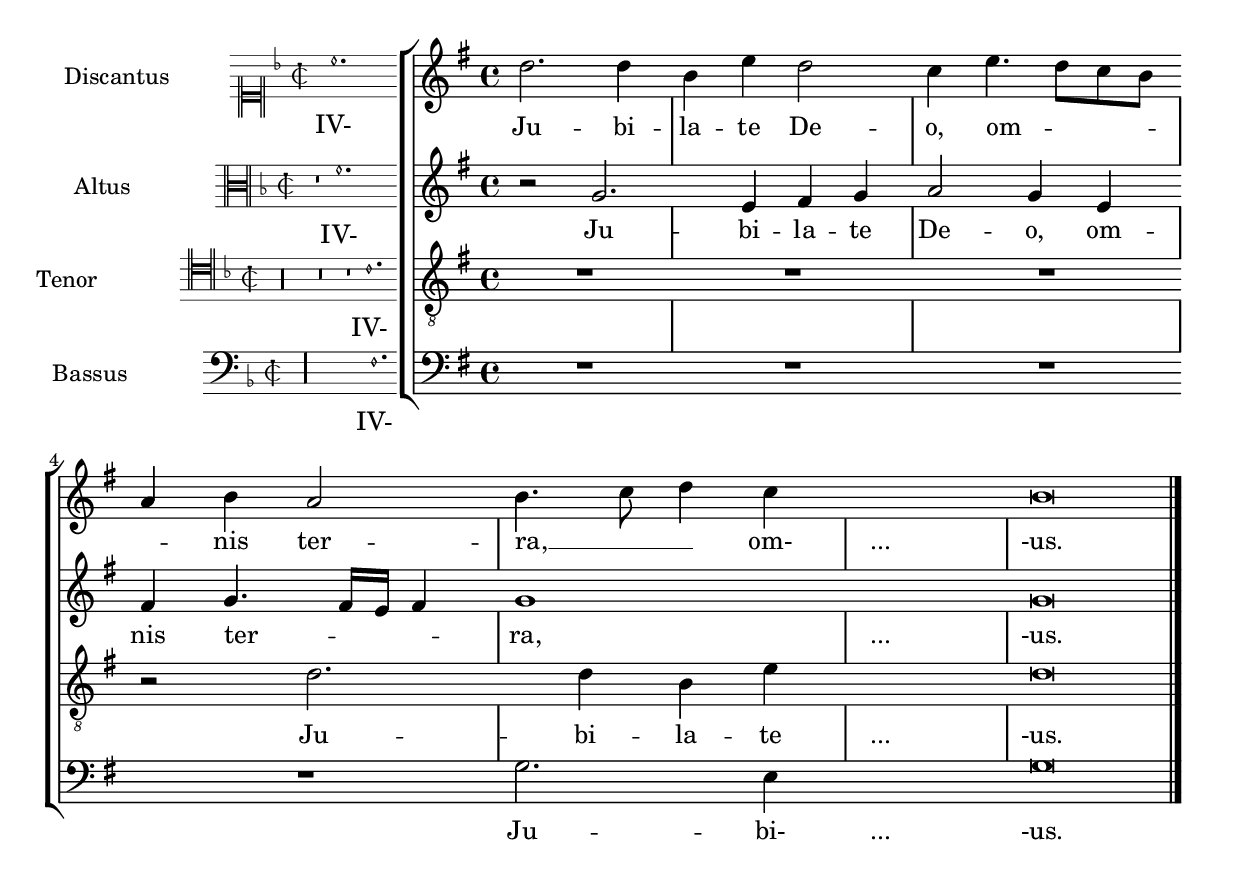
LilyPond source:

% DO NOT EDIT this file manually; it is automatically
% generated from Documentation/snippets/new
% Make any changes in Documentation/snippets/new/
% and then run scripts/auxiliar/makelsr.py
%
% This file is in the public domain.
%% Note: this file works from version 2.13.36
\version "2.13.36"

\header {
%% Translation of GIT committish: 91eeed36c877fe625d957437d22081721c8c6345
  texidoces = "
Los «incipit» se pueden escribir utilizando el grob del nombre del
instruemento, pero manteniendo independientes las definiciones del
nombre del instrumento y del incipit."

 doctitlees = "Incipit"

  lsrtags = "staff-notation, ancient-notation"
  texidoc = "
Incipits can be added using the instrument name grob, but keeping
separate the instrument name definition and the incipit definition.
"
  doctitle = "Incipit"
} % begin verbatim


incipit =
#(define-music-function (parser location incipit-music) (ly:music?)
  #{
    \once \override Staff.InstrumentName #'self-alignment-X = #RIGHT
    \once \override Staff.InstrumentName #'self-alignment-Y = #UP
    \once \override Staff.InstrumentName #'Y-offset =
      #(lambda (grob)
         (+ 4 (system-start-text::calc-y-offset grob)))
    \once \override Staff.InstrumentName #'padding = #0.3
    \once \override Staff.InstrumentName #'stencil =
      #(lambda (grob)
         (let* ((instrument-name (ly:grob-property grob 'long-text))
                (layout (ly:output-def-clone (ly:grob-layout grob)))
                (music (make-sequential-music
                        (list (context-spec-music
                               (make-sequential-music
                                (list (make-property-set
                                       'instrumentName instrument-name)
                                      (make-grob-property-set
                                       'VerticalAxisGroup
                                       'Y-extent '(-4 . 4))))
                               'MensuralStaff)
                              $incipit-music)))
                (score (ly:make-score music))
                (mm (ly:output-def-lookup layout 'mm))
                (indent (ly:output-def-lookup layout 'indent))
                (width (ly:output-def-lookup layout 'incipit-width))
                (incipit-width (if (number? width)
                                   (* width mm)
                                   (* indent 0.5))))

           (ly:output-def-set-variable! layout 'indent (- indent
                                                          incipit-width))
           (ly:output-def-set-variable! layout 'line-width indent)
           (ly:output-def-set-variable! layout 'ragged-right #f)
           (ly:output-def-set-variable! layout 'ragged-last #f)
           (ly:output-def-set-variable! layout 'system-count 1)
           (ly:score-add-output-def! score layout)
           (ly:grob-set-property! grob 'long-text
                                  (markup #:score score))
           (system-start-text::print grob)))
  #})

%%%%%%%%%%%%%%%%%%%%%%%%%

global = {
  \set Score.skipBars = ##t
  \key g \major
  \time 4/4

  % the actual music
  \skip 1*8

  % let finis bar go through all staves
  \override Staff.BarLine #'transparent = ##f

  % finis bar
  \bar "|."
}

discantusIncipit = <<
  \new MensuralVoice = "discantusIncipit" <<
    \repeat unfold 9 { s1 \noBreak }
    {
      \clef "neomensural-c1"
      \key f \major
      \time 2/2
      c''1.
    }
  >>
  \new Lyrics \lyricsto discantusIncipit { IV- }
>>

discantusNotes = {
  \transpose c' c'' {
    \clef "treble"
    d'2. d'4 |
    b e' d'2 |
    c'4 e'4.( d'8 c' b |
    a4) b a2 |
    b4.( c'8 d'4) c'4 |
    \once \override NoteHead #'transparent = ##t
    c'1 |
    b\breve |
  }
}

discantusLyrics = \lyricmode {
  Ju -- bi -- |
  la -- te De -- |
  o, om --
  nis ter -- |
  ra, __ om- |
  "..." |
  -us. |
}

altusIncipit = <<
  \new MensuralVoice = "altusIncipit" <<
    \repeat unfold 9 { s1 \noBreak }
    {
      \clef "neomensural-c3"
      \key f \major
      \time 2/2
      r1 f'1.
    }
  >>
  \new Lyrics \lyricsto altusIncipit { IV- }
>>

altusNotes = {
  \transpose c' c'' {
    \clef "treble"
    % two measures
    r2 g2. e4 fis g |
    a2 g4 e |
    fis g4.( fis16 e fis4) |
    g1 |
    \once \override NoteHead #'transparent = ##t
    g1 |
    g\breve |
  }
}

altusLyrics = \lyricmode {
  % two measures
  Ju -- bi -- la -- te |
  De -- o, om -- |
  nis ter -- ra, |
  "..." |
  -us. |
}

tenorIncipit = <<
  \new MensuralVoice = "tenorIncipit" <<
    \repeat unfold 9 { s1 \noBreak }
    {
      \clef "neomensural-c4"
      \key f \major
      \time 2/2
      r\longa
      r\breve
      r1 c'1.
    }
  >>
  \new Lyrics \lyricsto tenorIncipit { IV- }
>>

tenorNotes = {
  \transpose c' c' {
    \clef "treble_8"
    R1 |
    R1 |
    R1 |
    % two measures
    r2 d'2. d'4 b e' |
    \once \override NoteHead #'transparent = ##t
    e'1 |
    d'\breve |
  }
}

tenorLyrics = \lyricmode {
  % two measures
  Ju -- bi -- la -- te |
  "..." |
  -us.
}

bassusIncipit = <<
  \new MensuralVoice = "bassusIncipit" <<
    \repeat unfold 9 { s1 \noBreak }
    {
      \clef "bass"
      \key f \major
      \time 2/2
      %% incipit
      r\maxima
      f1.
    }
  >>
  \new Lyrics \lyricsto bassusIncipit { IV- }
>>

bassusNotes = {
  \transpose c' c' {
    \clef "bass"
    R1 |
    R1 |
    R1 |
    R1 |
    g2. e4 |
    \once \override NoteHead #'transparent = ##t
    e1 |
    g\breve |
  }
}

bassusLyrics = \lyricmode {
  Ju -- bi- |
  "..." |
  -us.
}

\score {
  <<
    \new StaffGroup = choirStaff <<
      \new Voice = "discantusNotes" <<
        \global
        \set Staff.instrumentName = #"Discantus"
        \incipit \discantusIncipit
        \discantusNotes
      >>
      \new Lyrics = "discantusLyrics" \lyricsto discantusNotes { \discantusLyrics }
      \new Voice = "altusNotes" <<
        \global
        \set Staff.instrumentName = #"Altus"
        \incipit \altusIncipit
        \altusNotes
      >>
      \new Lyrics = "altusLyrics" \lyricsto altusNotes { \altusLyrics }
      \new Voice = "tenorNotes" <<
        \global
        \set Staff.instrumentName = #"Tenor"
        \incipit \tenorIncipit
        \tenorNotes
      >>
      \new Lyrics = "tenorLyrics" \lyricsto tenorNotes { \tenorLyrics }
      \new Voice = "bassusNotes" <<
        \global
        \set Staff.instrumentName = #"Bassus"
        \incipit \bassusIncipit
        \bassusNotes
      >>
      \new Lyrics = "bassusLyrics" \lyricsto bassusNotes { \bassusLyrics }
    >>
  >>
  \layout {
    \context {
      \Score
      %% no bar lines in staves or lyrics
      \override BarLine #'transparent = ##t
    }
    %% the next two instructions keep the lyrics between the bar lines
    \context {
      \Lyrics
      \consists "Bar_engraver"
      \consists "Separating_line_group_engraver"
    }
    \context {
      \Voice
      %% no slurs
      \override Slur #'transparent = ##t
      %% Comment in the below "\remove" command to allow line
      %% breaking also at those bar lines where a note overlaps
      %% into the next measure.  The command is commented out in this
      %% short example score, but especially for large scores, you
      %% will typically yield better line breaking and thus improve
      %% overall spacing if you comment in the following command.
      %%\remove "Forbid_line_break_engraver"
    }
    indent = 6\cm
    incipit-width = 4\cm
  }
}
